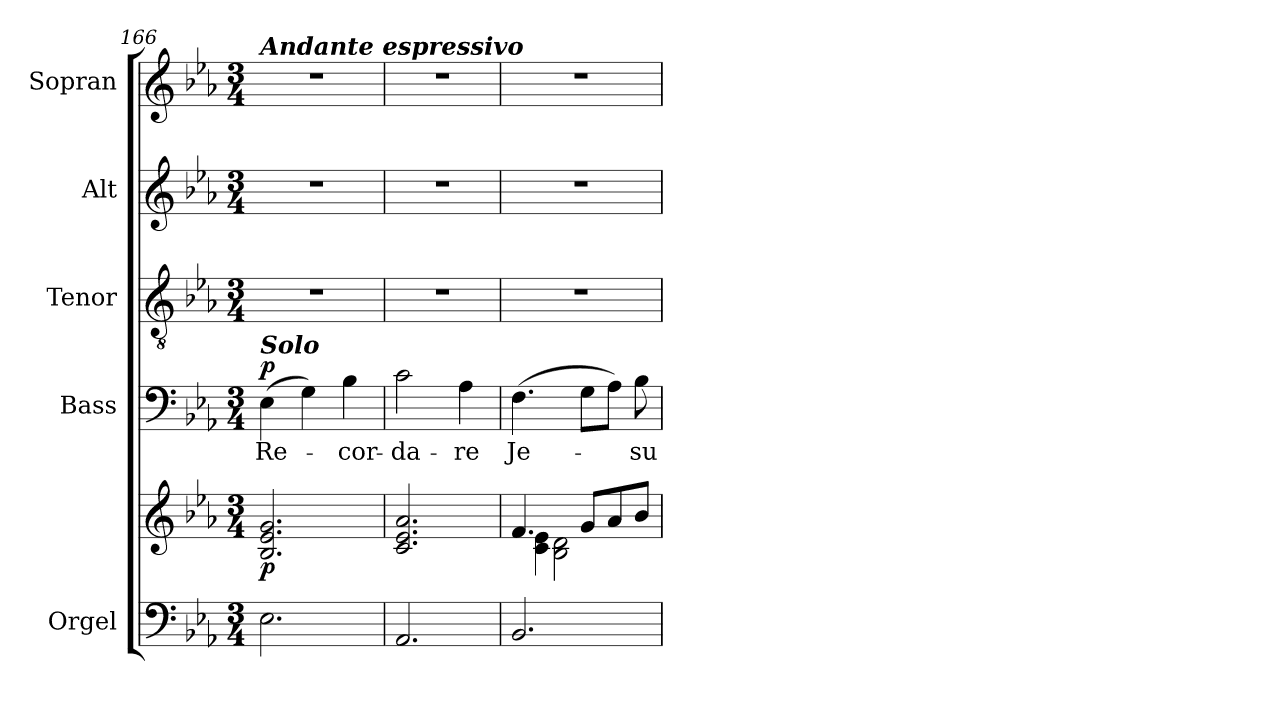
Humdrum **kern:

**kern	**kern	**dynam	**kern	**text	**dynam	**kern	**kern	**kern
*part5	*part5	*part5	*part4	*part4	*part4	*part3	*part2	*part1
*staff6	*staff5	*staff5/6	*staff4	*staff4	*staff4	*staff3	*staff2	*staff1
*I"Orgel	*	*	*I"Bass	*	*	*I"Tenor	*I"Alt	*I"Sopran
*I'Org.	*	*	*I'B.	*	*	*I'T.	*I'A.	*I'S.
!!LO:LB:g=z
*clefF4	*clefG2	*	*clefF4	*	*	*clefGv2	*clefG2	*clefG2
*k[b-e-a-]	*k[b-e-a-]	*	*k[b-e-a-]	*	*	*k[b-e-a-]	*k[b-e-a-]	*k[b-e-a-]
*E-:	*E-:	*	*E-:	*	*	*E-:	*E-:	*E-:
*M3/4	*M3/4	*	*M3/4	*	*	*M3/4	*M3/4	*M3/4
=166	=166	=166	=166	=166	=166	=166	=166	=166
!	!	!	!	!	!	!	!	!LO:TX:a:Bi:t=Andante espressivo
!	!	!	!LO:TX:a:Bi:t=Solo	!	!	!	!	!
!	!	!LO:DY:b	!	!LO:LY:b	!LO:DY:a	!	!	!
2.E-\	2.B-/ 2.e-/ 2.g/	p	(>4E-\	Re-	p	2.r	2.r	2.r
.	.	.	4G\)	.	.	.	.	.
!	!	!	!	!LO:LY:b	!	!	!	!
.	.	.	4B-\	-cor-	.	.	.	.
=167	=167	=167	=167	=167	=167	=167	=167	=167
!	!	!	!	!LO:LY:b	!	!	!	!
2.AA-/	2.c/ 2.e-/ 2.a-/	.	2c\	-da-	.	2.r	2.r	2.r
!	!	!	!	!LO:LY:b	!	!	!	!
.	.	.	4A-\	-re	.	.	.	.
=168	=168	=168	=168	=168	=168	=168	=168	=168
*	*^	*	*	*	*	*	*	*
!	!	!	!	!	!LO:LY:b	!	!	!	!
2.BB-/	4.f/	4c\ 4e-\	.	(>4.F\	Je-	.	2.r	2.r	2.r
.	.	2B-\ 2d\	.	.	.	.	.	.	.
.	8g/L	.	.	8G\L	.	.	.	.	.
.	8a-/	.	.	8A-\J)	.	.	.	.	.
!	!	!	!	!	!LO:LY:b	!	!	!	!
.	8b-/J	.	.	8B-\	-su	.	.	.	.
*	*v	*v	*	*	*	*	*	*	*
=	=	=	=	=	=	=	=	=
*-	*-	*-	*-	*-	*-	*-	*-	*-
